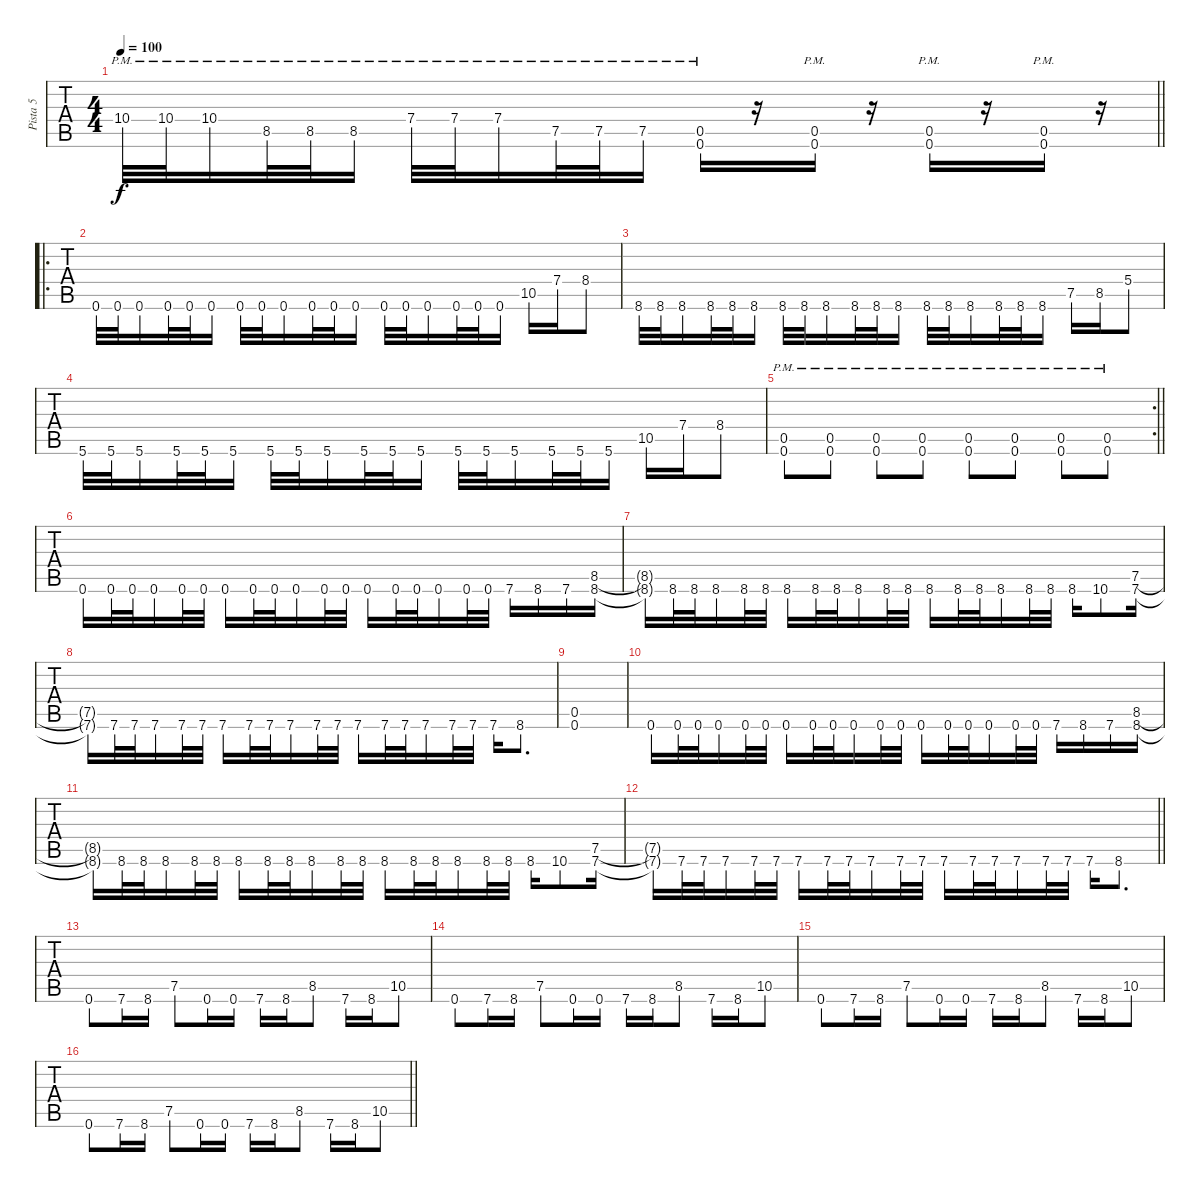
\track ("Pista 5" "Pista 5") {instrument overdrivenguitar}
\staff {tabs}
\tuning (D4 A3 F3 C3 G2 C2) {hide}
\ts (4 4)
\tempo 100
\clef g2
\barLineRight lightlight
\ks c
10.4{pm}.32{dy f} 10.4{pm}.32 10.4{pm}.16 8.5{pm}.32 8.5{pm}.32 8.5{pm}.16 7.4{pm}.32 7.4{pm}.32 7.4{pm}.16 7.5{pm}.32 7.5{pm}.32 7.5{pm}.16 (0.5{pm} 0.6).16 r.16 (0.5{pm} 0.6).16 r.16 (0.5{pm} 0.6).16 r.16 (0.5{pm} 0.6).16 r.16 |
\ro
\section ("" "")
0.6.32 0.6.32 0.6.16 0.6.32 0.6.32 0.6.16 0.6.32 0.6.32 0.6.16 0.6.32 0.6.32 0.6.16 0.6.32 0.6.32 0.6.16 0.6.32 0.6.32 0.6.16 10.5.16 7.4.16 8.4.8 |
8.6.32 8.6.32 8.6.16 8.6.32 8.6.32 8.6.16 8.6.32 8.6.32 8.6.16 8.6.32 8.6.32 8.6.16 8.6.32 8.6.32 8.6.16 8.6.32 8.6.32 8.6.16 7.5.16 8.5.16 5.4.8 |
5.6.32 5.6.32 5.6.16 5.6.32 5.6.32 5.6.16 5.6.32 5.6.32 5.6.16 5.6.32 5.6.32 5.6.16 5.6.32 5.6.32 5.6.16 5.6.32 5.6.32 5.6.16 10.5.16 7.4.16 8.4.8 |
\rc 2
\barLineRight lightlight
(0.5{pm} 0.6{pm}).8 (0.5{pm} 0.6{pm}).8 (0.5{pm} 0.6{pm}).8 (0.5{pm} 0.6{pm}).8 (0.5{pm} 0.6{pm}).8 (0.5{pm} 0.6{pm}).8 (0.5{pm} 0.6{pm}).8 (0.5{pm} 0.6{pm}).8 |
\section ("" "")
0.6.16 0.6.32 0.6.32 0.6.16 0.6.32 0.6.32 0.6.16 0.6.32 0.6.32 0.6.16 0.6.32 0.6.32 0.6.16 0.6.32 0.6.32 0.6.16 0.6.32 0.6.32 7.6.16 8.6.16 7.6.16 (8.5 8.6).16 |
(8.5{t} 8.6{t}).16 8.6.32 8.6.32 8.6.16 8.6.32 8.6.32 8.6.16 8.6.32 8.6.32 8.6.16 8.6.32 8.6.32 8.6.16 8.6.32 8.6.32 8.6.16 8.6.32 8.6.32 8.6.16 10.6.8 (7.5 7.6).16 |
(7.5{t} 7.6{t}).16 7.6.32 7.6.32 7.6.16 7.6.32 7.6.32 7.6.16 7.6.32 7.6.32 7.6.16 7.6.32 7.6.32 7.6.16 7.6.32 7.6.32 7.6.16 7.6.32 7.6.32 7.6.16 8.6.8{d} |
(0.5 0.6).1 |
0.6.16 0.6.32 0.6.32 0.6.16 0.6.32 0.6.32 0.6.16 0.6.32 0.6.32 0.6.16 0.6.32 0.6.32 0.6.16 0.6.32 0.6.32 0.6.16 0.6.32 0.6.32 7.6.16 8.6.16 7.6.16 (8.5 8.6).16 |
(8.5{t} 8.6{t}).16 8.6.32 8.6.32 8.6.16 8.6.32 8.6.32 8.6.16 8.6.32 8.6.32 8.6.16 8.6.32 8.6.32 8.6.16 8.6.32 8.6.32 8.6.16 8.6.32 8.6.32 8.6.16 10.6.8 (7.5 7.6).16 |
\barLineRight lightlight
(7.5{t} 7.6{t}).16 7.6.32 7.6.32 7.6.16 7.6.32 7.6.32 7.6.16 7.6.32 7.6.32 7.6.16 7.6.32 7.6.32 7.6.16 7.6.32 7.6.32 7.6.16 7.6.32 7.6.32 7.6.16 8.6.8{d} |
\section ("" "")
0.6.8 7.6.16 8.6.16 7.5.8 0.6.16 0.6.16 7.6.16 8.6.16 8.5.8 7.6.16 8.6.16 10.5.8 |
0.6.8 7.6.16 8.6.16 7.5.8 0.6.16 0.6.16 7.6.16 8.6.16 8.5.8 7.6.16 8.6.16 10.5.8 |
0.6.8 7.6.16 8.6.16 7.5.8 0.6.16 0.6.16 7.6.16 8.6.16 8.5.8 7.6.16 8.6.16 10.5.8 |
\barLineRight lightlight
0.6.8 7.6.16 8.6.16 7.5.8 0.6.16 0.6.16 7.6.16 8.6.16 8.5.8 7.6.16 8.6.16 10.5.8
